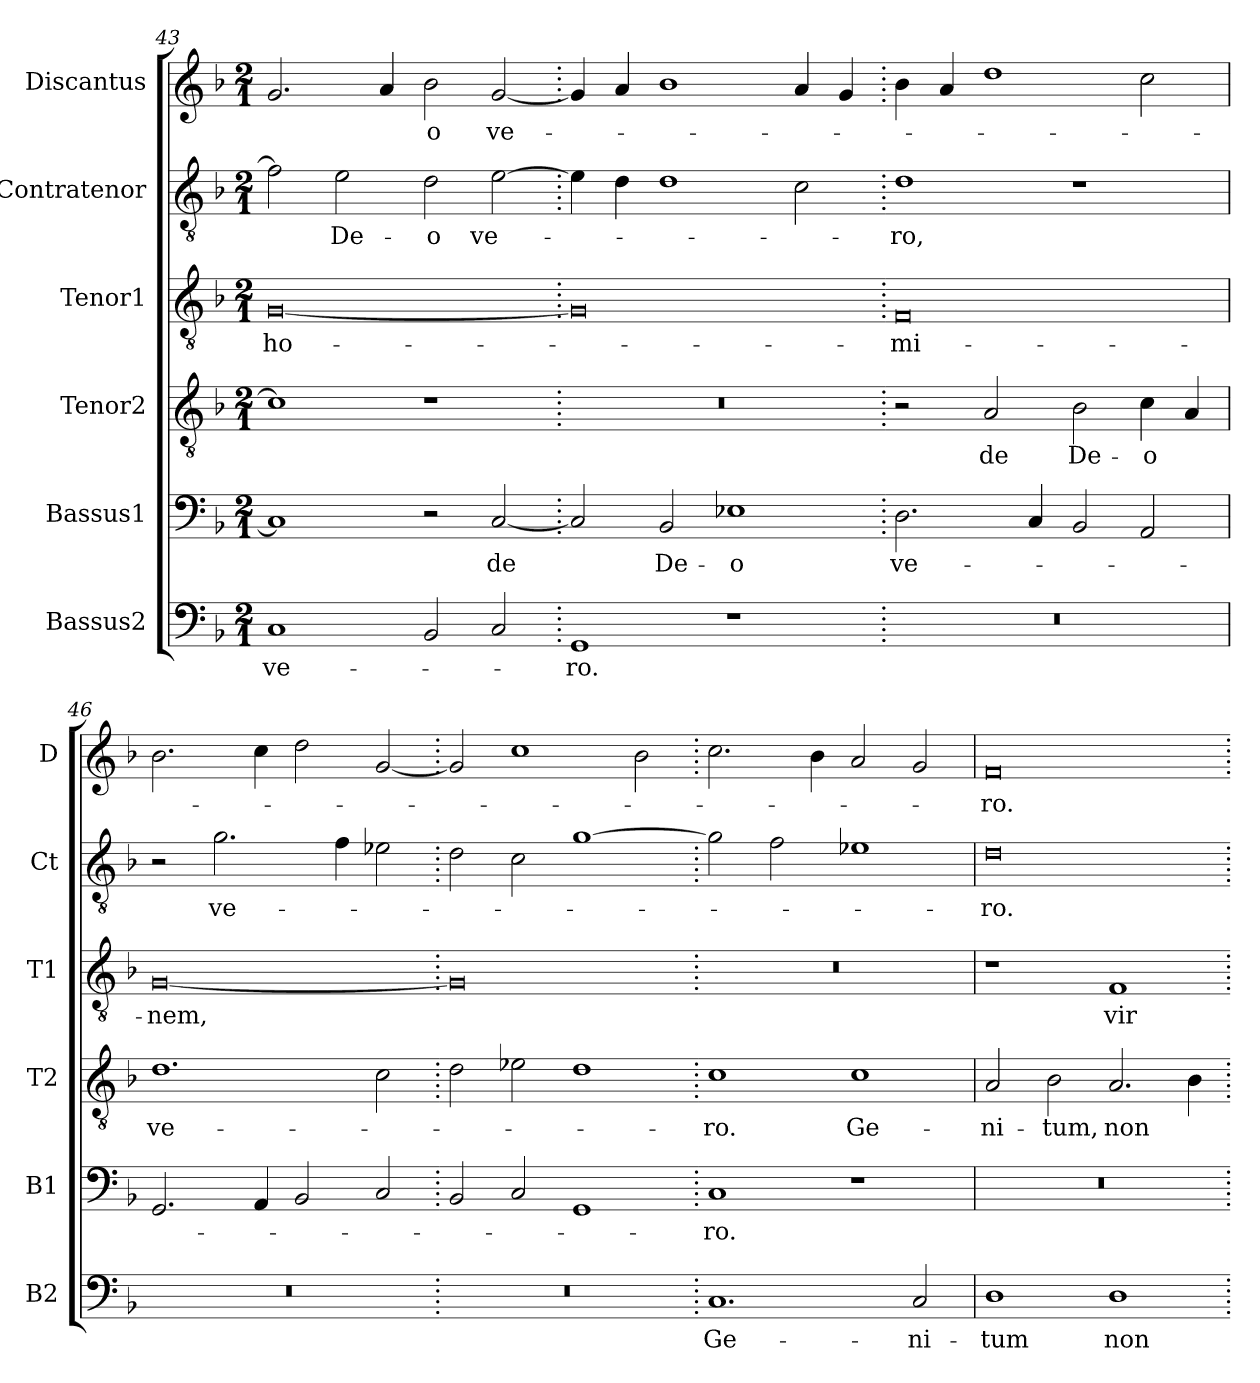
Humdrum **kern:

**kern	**text	**kern	**text	**kern	**text	**kern	**text	**kern	**text	**kern	**text
*part6	*part6	*part5	*part5	*part4	*part4	*part3	*part3	*part2	*part2	*part1	*part1
*staff6	*staff6	*staff5	*staff5	*staff4	*staff4	*staff3	*staff3	*staff2	*staff2	*staff1	*staff1
*I"Bassus2	*	*I"Bassus1	*	*I"Tenor2	*	*I"Tenor1	*	*I"Contratenor	*	*I"Discantus	*
*I'B2	*	*I'B1	*	*I'T2	*	*I'T1	*	*I'Ct	*	*I'D	*
*clefF4	*	*clefF4	*	*clefGv2	*	*clefGv2	*	*clefGv2	*	*clefG2	*
*k[b-]	*	*k[b-]	*	*k[b-]	*	*k[b-]	*	*k[b-]	*	*k[b-]	*
*M2/1	*	*M2/1	*	*M2/1	*	*M2/1	*	*M2/1	*	*M2/1	*
=43	=43	=43	=43	=43	=43	=43	=43	=43	=43	=43	=43
1C	ve-	1C]	.	1c]	.	[0G	ho-	2f]	.	2.g	.
.	.	.	.	.	.	.	.	2e	De-	.	.
.	.	.	.	.	.	.	.	.	.	4a	.
2BB-	.	2r	.	1r	.	.	.	2d	-o	2b-	-o
2C	.	[2C	de	.	.	.	.	[2e	ve-	[2g	ve-
=44.	=44.	=44.	=44.	=44.	=44.	=44.	=44.	=44.	=44.	=44.	=44.
1GG	-ro.	2C]	.	0r	.	0G]	.	4e]	.	4g]	.
.	.	.	.	.	.	.	.	4d	.	4a	.
.	.	2BB-	De-	.	.	.	.	1d	.	1b-	.
1r	.	1E-X	-o	.	.	.	.	.	.	.	.
.	.	.	.	.	.	.	.	2c	.	4a	.
.	.	.	.	.	.	.	.	.	.	4g	.
=45.	=45.	=45.	=45.	=45.	=45.	=45.	=45.	=45.	=45.	=45.	=45.
0r	.	2.D	ve-	2r	.	0F	-mi-	1d	-ro,	4b-	.
.	.	.	.	.	.	.	.	.	.	4a	.
.	.	.	.	2A	de	.	.	.	.	1dd	.
.	.	4C	.	.	.	.	.	.	.	.	.
.	.	2BB-	.	2B-	De-	.	.	1r	.	.	.
.	.	2AA	.	4c	-o	.	.	.	.	2cc	.
.	.	.	.	4A	.	.	.	.	.	.	.
=46	=46	=46	=46	=46	=46	=46	=46	=46	=46	=46	=46
0r	.	2.GG	.	1.d	ve-	[0G	-nem,	2r	.	2.b-	.
.	.	.	.	.	.	.	.	2.g	ve-	.	.
.	.	4AA	.	.	.	.	.	.	.	4cc	.
.	.	2BB-	.	.	.	.	.	.	.	2dd	.
.	.	.	.	.	.	.	.	4f	.	.	.
.	.	2C	.	2c	.	.	.	2e-X	.	[2g	.
=47.	=47.	=47.	=47.	=47.	=47.	=47.	=47.	=47.	=47.	=47.	=47.
0r	.	2BB-	.	2d	.	0G]	.	2d	.	2g]	.
.	.	2C	.	2e-X	.	.	.	2c	.	1cc	.
.	.	1GG	.	1d	.	.	.	[1g	.	.	.
.	.	.	.	.	.	.	.	.	.	2b-	.
=48.	=48.	=48.	=48.	=48.	=48.	=48.	=48.	=48.	=48.	=48.	=48.
1.C	Ge-	1C	-ro.	1c	-ro.	0r	.	2g]	.	2.cc	.
.	.	.	.	.	.	.	.	2f	.	.	.
.	.	.	.	.	.	.	.	.	.	4b-	.
.	.	1r	.	1c	Ge-	.	.	1e-X	.	2a	.
2C	-ni-	.	.	.	.	.	.	.	.	2g	.
=49	=49	=49	=49	=49	=49	=49	=49	=49	=49	=49	=49
1D	-tum	0r	.	2A	-ni-	1r	.	0d	-ro.	0f	-ro.
.	.	.	.	2B-	-tum,	.	.	.	.	.	.
1D	non	.	.	2.A	non	1F	vir-	.	.	.	.
.	.	.	.	4B-	.	.	.	.	.	.	.
=.	=.	=.	=.	=.	=.	=.	=.	=.	=.	=.	=.
*-	*-	*-	*-	*-	*-	*-	*-	*-	*-	*-	*-
